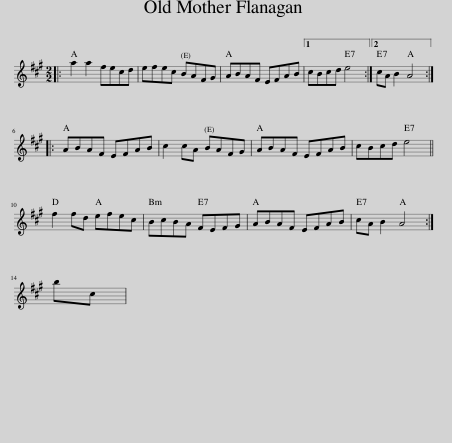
X:1
L:1/8
M:2/2
I:linebreak $
K:A
V:1 treble
V:1
|: a2 a2 fecd | efec BAFG | ABAF EFAB |1 cBcd e4 :|2 cA B2 A4 ::$ %5
 ABAF EFAB | c2 cA BAFG | ABAF EFAB | cBcd e4 ||$ f2 fd efec | %10
 BcBA FEFG | ABAF EFAB | cA B2 A4 :|$ bc | %14
